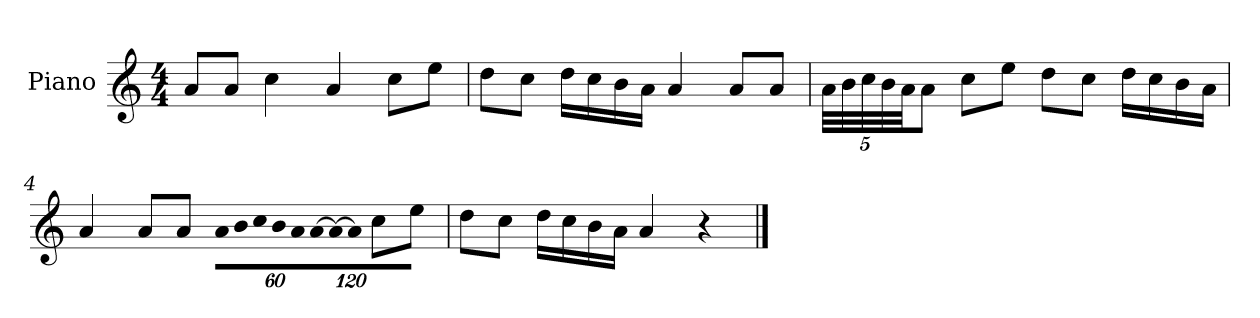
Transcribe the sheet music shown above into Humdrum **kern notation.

**kern
*part1
*staff1
*I"Piano
*I'P-no
*clefG2
*k[]
*M4/4
*MM90
=1
8a/L
8a/J
4cc\
4a/
8cc\L
8ee\J
=2
8dd\L
8cc\J
16dd\LL
16cc\
16b\
16a\JJ
4a/
8a/L
8a/J
=3
*Xbrackettup
40a\LLL
40b\
40cc\
40b\
40a\JJ
8a\J
8cc\L
8ee\J
8dd\L
8cc\J
16dd\LL
16cc\
16b\
16a\JJ
=4
4a/
8a/L
8a/J
!LO:N:vis=32
1920%53a\LLL
!LO:N:vis=32
1920%53b\
!LO:N:vis=32
1920%53cc\
!LO:N:vis=32
1920%53b\
!LO:N:vis=32
1920%53a\
!LO:N:vis=32
[1920%53a\
!LO:N:vis=32
1920%53a\J_
!LO:N:vis=16
1920%107a\JJ]
8cc\L
8ee\J
!!LO:LB:g=z
=5
8dd\L
8cc\J
16dd\LL
16cc\
16b\
16a\JJ
4a/
4r
==
*-
